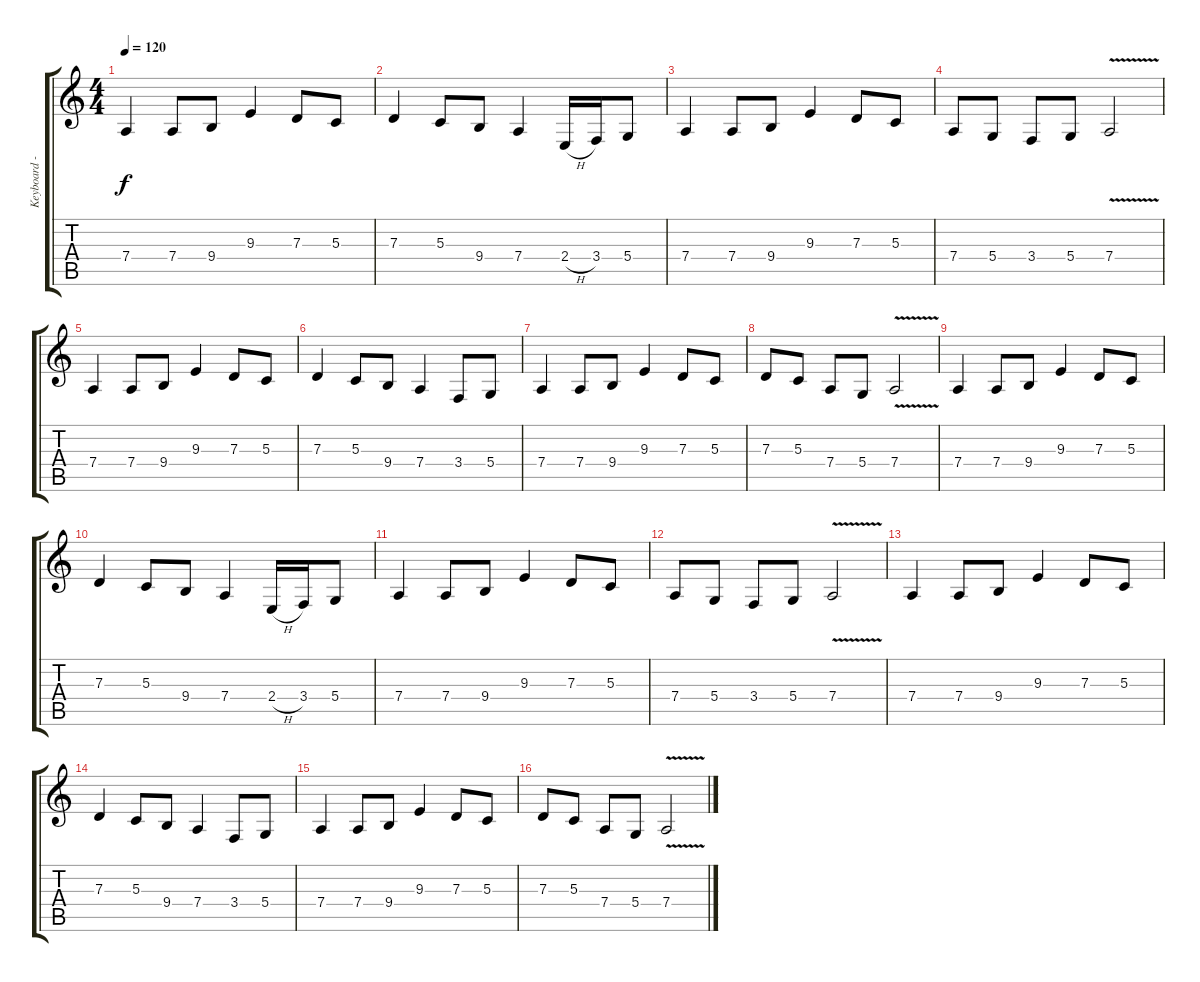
\track ("Keyboard - Erik" "Keyboard -") {instrument viola}
\staff {score tabs}
\tuning (E4 B3 G3 D3 A2 E2) {hide}
\ts (4 4)
\tempo 120
\clef g2
\ks c
7.4.4{dy f} 7.4.8 9.4.8 9.3.4 7.3.8 5.3.8 |
7.3.4 5.3.8 9.4.8 7.4.4 2.4{h}.16 3.4.16 5.4.8 |
7.4.4 7.4.8 9.4.8 9.3.4 7.3.8 5.3.8 |
7.4.8 5.4.8 3.4.8 5.4.8 7.4{v}.2 |
7.4.4 7.4.8 9.4.8 9.3.4 7.3.8 5.3.8 |
7.3.4 5.3.8 9.4.8 7.4.4 3.4.8 5.4.8 |
7.4.4 7.4.8 9.4.8 9.3.4 7.3.8 5.3.8 |
7.3.8 5.3.8 7.4.8 5.4.8 7.4{v}.2 |
7.4.4 7.4.8 9.4.8 9.3.4 7.3.8 5.3.8 |
7.3.4 5.3.8 9.4.8 7.4.4 2.4{h}.16 3.4.16 5.4.8 |
7.4.4 7.4.8 9.4.8 9.3.4 7.3.8 5.3.8 |
7.4.8 5.4.8 3.4.8 5.4.8 7.4{v}.2 |
7.4.4 7.4.8 9.4.8 9.3.4 7.3.8 5.3.8 |
7.3.4 5.3.8 9.4.8 7.4.4 3.4.8 5.4.8 |
7.4.4 7.4.8 9.4.8 9.3.4 7.3.8 5.3.8 |
7.3.8 5.3.8 7.4.8 5.4.8 7.4{v}.2
